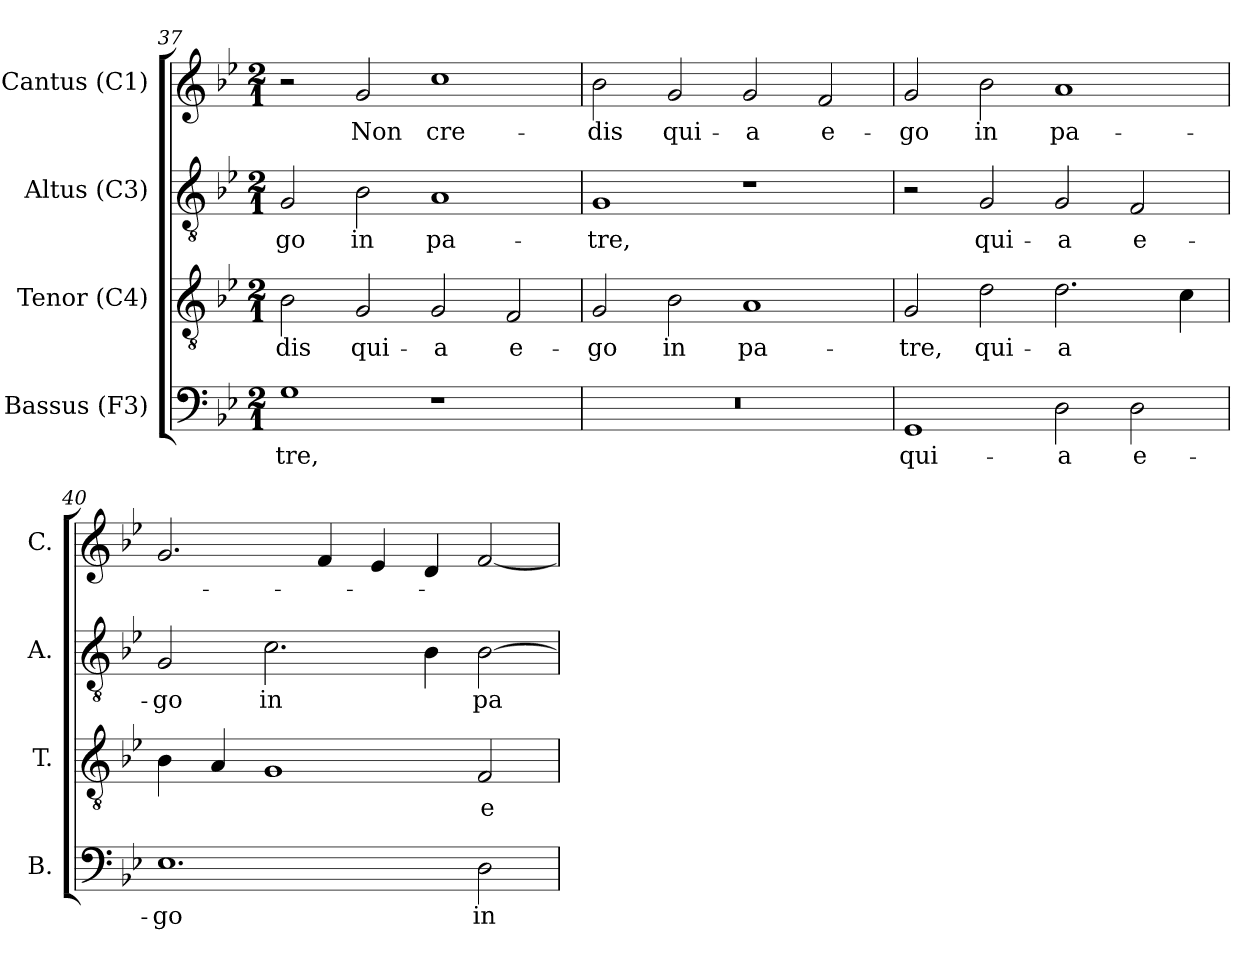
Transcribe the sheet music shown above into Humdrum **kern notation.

**kern	**text	**kern	**text	**kern	**text	**kern	**text
*part4	*part4	*part3	*part3	*part2	*part2	*part1	*part1
*staff4	*staff4	*staff3	*staff3	*staff2	*staff2	*staff1	*staff1
*I"Bassus (F3)	*	*I"Tenor (C4)	*	*I"Altus (C3)	*	*I"Cantus (C1)	*
*I'B.	*	*I'T.	*	*I'A.	*	*I'C.	*
!!LO:PB:g=z
*clefF4	*	*clefGv2	*	*clefGv2	*	*clefG2	*
*	*	*ITrd7c12	*	*ITrd7c12	*	*	*
*k[b-e-]	*	*k[b-e-]	*	*k[b-e-]	*	*k[b-e-]	*
*B-:	*	*B-:	*	*B-:	*	*B-:	*
*M2/1	*	*M2/1	*	*M2/1	*	*M2/1	*
=37	=37	=37	=37	=37	=37	=37	=37
!	!LO:LY:b:color=#000000	!	!	!	!	!	!
!	!	!	!LO:LY:b:color=#000000	!	!	!	!
!	!	!	!	!	!LO:LY:b:color=#000000	!	!
1Gi	-tre,	2BB-i\	-dis	2GGi/	-go	2r	.
!	!	!	!LO:LY:b:color=#000000	!	!	!	!
!	!	!	!	!	!LO:LY:b:color=#000000	!	!
!	!	!	!	!	!	!	!LO:LY:b:color=#000000
.	.	2GGi/	qui-	2BB-i\	in	2gi/	Non
!	!	!	!LO:LY:b:color=#000000	!	!	!	!
!	!	!	!	!	!LO:LY:b:color=#000000	!	!
!	!	!	!	!	!	!	!LO:LY:b:color=#000000
1r	.	2GGi/	-a	1AAi	pa-	1cci	cre-
!	!	!	!LO:LY:b:color=#000000	!	!	!	!
.	.	2FFi/	e-	.	.	.	.
=38	=38	=38	=38	=38	=38	=38	=38
!LO:N:vis=1	!	!	!	!	!	!	!
!	!	!	!LO:LY:b:color=#000000	!	!	!	!
!	!	!	!	!	!LO:LY:b:color=#000000	!	!
!	!	!	!	!	!	!	!LO:LY:b:color=#000000
0r	.	2GGi/	-go	1GGi	-tre,	2b-i\	-dis
!	!	!	!LO:LY:b:color=#000000	!	!	!	!
!	!	!	!	!	!	!	!LO:LY:b:color=#000000
.	.	2BB-i\	in	.	.	2gi/	qui-
!	!	!	!LO:LY:b:color=#000000	!	!	!	!
!	!	!	!	!	!	!	!LO:LY:b:color=#000000
.	.	1AAi	pa-	1r	.	2gi/	-a
!	!	!	!	!	!	!	!LO:LY:b:color=#000000
.	.	.	.	.	.	2fi/	e-
=39	=39	=39	=39	=39	=39	=39	=39
!	!LO:LY:b:color=#000000	!	!	!	!	!	!
!	!	!	!LO:LY:b:color=#000000	!	!	!	!
!	!	!	!	!	!	!	!LO:LY:b:color=#000000
1GGi	qui-	2GGi/	-tre,	2r	.	2gi/	-go
!	!	!	!LO:LY:b:color=#000000	!	!	!	!
!	!	!	!	!	!LO:LY:b:color=#000000	!	!
!	!	!	!	!	!	!	!LO:LY:b:color=#000000
.	.	2Di\	qui-	2GGi/	qui-	2b-i\	in
!	!LO:LY:b:color=#000000	!	!	!	!	!	!
!	!	!	!LO:LY:b:color=#000000	!	!	!	!
!	!	!	!	!	!LO:LY:b:color=#000000	!	!
!	!	!	!	!	!	!	!LO:LY:b:color=#000000
2Di\	-a	2.Di\	-a	2GGi/	-a	1ai	pa-
!	!LO:LY:b:color=#000000	!	!	!	!	!	!
!	!	!	!	!	!LO:LY:b:color=#000000	!	!
2Di\	e-	.	.	2FFi/	e-	.	.
.	.	4Ci\	.	.	.	.	.
=40	=40	=40	=40	=40	=40	=40	=40
!	!LO:LY:b:color=#000000	!	!	!	!	!	!
!	!	!	!	!	!LO:LY:b:color=#000000	!	!
1.E-i	-go	4BB-i\	.	2GGi/	-go	2.gi/	.
.	.	4AAi/	.	.	.	.	.
!	!	!	!	!	!LO:LY:b:color=#000000	!	!
.	.	1GGi	.	2.Ci\	in	.	.
.	.	.	.	.	.	4fi/	.
.	.	.	.	.	.	4e-i/	.
.	.	.	.	4BB-i\	.	4di/	.
!	!LO:LY:b:color=#000000	!	!	!	!	!	!
!	!	!	!LO:LY:b:color=#000000	!	!	!	!
!	!	!	!	!	!LO:LY:b:color=#000000	!	!
2Di\	in	2FFi/	e-	[2BB-i\	pa-	[2fi/	.
=	=	=	=	=	=	=	=
*-	*-	*-	*-	*-	*-	*-	*-
